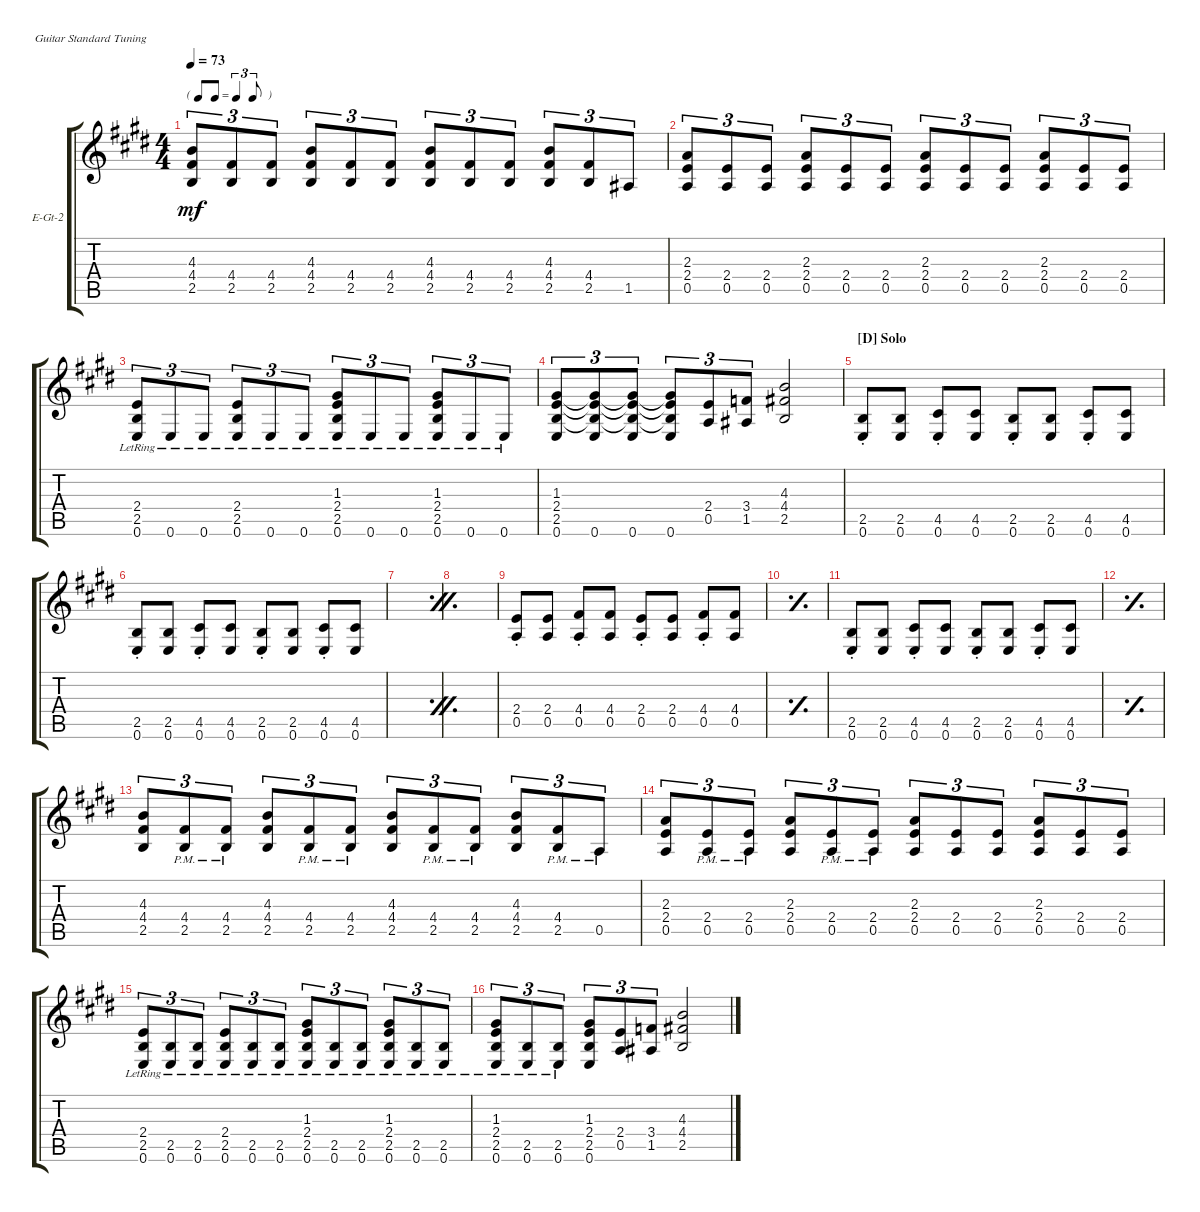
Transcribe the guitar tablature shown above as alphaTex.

\defaultSystemsLayout 4
\bracketExtendMode groupsimilarinstruments
\firstSystemTrackNameOrientation horizontal
\otherSystemsTrackNameOrientation horizontal
\track ("Electric Guitar #2" "E-Gt-2") {instrument overdrivenguitar}
\staff {score tabs}
\tuning (E4 B3 G3 D3 A2 E2)
\ts (4 4)
\tf triplet8th
\tempo 73
\clef g2
\ks e
(4.3 4.4 2.5).8{tu (3 2) dy mf} (2.5 4.4).8{tu (3 2)} (2.5 4.4).8{tu (3 2)} (4.3 4.4 2.5).8{tu (3 2)} (2.5 4.4).8{tu (3 2)} (2.5 4.4).8{tu (3 2)} (4.3 4.4 2.5).8{tu (3 2)} (2.5 4.4).8{tu (3 2)} (2.5 4.4).8{tu (3 2)} (4.3 4.4 2.5).8{tu (3 2)} (2.5 4.4).8{tu (3 2)} 1.5.8{tu (3 2)} |
(2.3 2.4 0.5).8{tu (3 2)} (0.5 2.4).8{tu (3 2)} (0.5 2.4).8{tu (3 2)} (2.3 2.4 0.5).8{tu (3 2)} (0.5 2.4).8{tu (3 2)} (0.5 2.4).8{tu (3 2)} (2.3 2.4 0.5).8{tu (3 2)} (0.5 2.4).8{tu (3 2)} (0.5 2.4).8{tu (3 2)} (2.3 2.4 0.5).8{tu (3 2)} (0.5 2.4).8{tu (3 2)} (0.5 2.4).8{tu (3 2)} |
(2.4{lr} 2.5{lr} 0.6{lr}).8{tu (3 2)} 0.6{lr}.8{tu (3 2)} 0.6{lr}.8{tu (3 2)} (2.5{lr} 0.6{lr} 2.4{lr}).8{tu (3 2)} 0.6{lr}.8{tu (3 2)} 0.6{lr}.8{tu (3 2)} (2.5{lr} 0.6{lr} 1.3{lr} 2.4{lr}).8{tu (3 2)} 0.6{lr}.8{tu (3 2)} 0.6{lr}.8{tu (3 2)} (2.5{lr} 0.6{lr} 1.3{lr} 2.4{lr}).8{tu (3 2)} 0.6{lr}.8{tu (3 2)} 0.6{lr}.8{tu (3 2)} |
(2.5 0.6 1.3 2.4).8{tu (3 2)} (0.6 1.3{t} 2.4{t} 2.5{t}).8{tu (3 2)} (0.6 2.5{t} 2.4{t} 1.3{t}).8{tu (3 2)} (0.6 1.3{t} 2.4{t} 2.5{t}).8{tu (3 2)} (2.4 0.5).8{tu (3 2)} (1.5 3.4).8{tu (3 2)} (4.3 4.4 2.5).2 |
\section ("D" "Solo")
(0.6{st} 2.5{st}).8 (2.5 0.6).8 (4.5{st} 0.6{st}).8 (4.5 0.6).8 (2.5{st} 0.6{st}).8 (2.5 0.6).8 (4.5{st} 0.6{st}).8 (4.5 0.6).8 |
(0.6{st} 2.5{st}).8 (2.5 0.6).8 (4.5{st} 0.6{st}).8 (4.5 0.6).8 (2.5{st} 0.6{st}).8 (2.5 0.6).8 (4.5{st} 0.6{st}).8 (4.5 0.6).8 |
\simile firstofdouble
|
\simile secondofdouble
|
\simile none
(2.4{st} 0.5{st}).8 (0.5 2.4).8 (4.4{st} 0.5{st}).8 (4.4 0.5).8 (2.4{st} 0.5{st}).8 (2.4 0.5).8 (4.4{st} 0.5{st}).8 (4.4 0.5).8 |
\simile simple
|
\simile none
(0.6{st} 2.5{st}).8 (2.5 0.6).8 (4.5{st} 0.6{st}).8 (4.5 0.6).8 (2.5{st} 0.6{st}).8 (2.5 0.6).8 (4.5{st} 0.6{st}).8 (4.5 0.6).8 |
\simile simple
|
\simile none
(4.3 4.4 2.5).8{tu (3 2)} (4.4{pm} 2.5{pm}).8{tu (3 2)} (2.5{pm} 4.4{pm}).8{tu (3 2)} (4.3 4.4 2.5).8{tu (3 2)} (2.5{pm} 4.4{pm}).8{tu (3 2)} (4.4{pm} 2.5{pm}).8{tu (3 2)} (4.3 4.4 2.5).8{tu (3 2)} (2.5{pm} 4.4{pm}).8{tu (3 2)} (2.5{pm} 4.4{pm}).8{tu (3 2)} (4.3 4.4 2.5).8{tu (3 2)} (2.5{pm} 4.4{pm}).8{tu (3 2)} 0.5{pm}.8{tu (3 2)} |
(2.3 2.4 0.5).8{tu (3 2)} (0.5{pm} 2.4{pm}).8{tu (3 2)} (0.5{pm} 2.4{pm}).8{tu (3 2)} (2.3 2.4 0.5).8{tu (3 2)} (0.5{pm} 2.4{pm}).8{tu (3 2)} (0.5{pm} 2.4{pm}).8{tu (3 2)} (2.3 2.4 0.5).8{tu (3 2)} (0.5 2.4).8{tu (3 2)} (0.5 2.4).8{tu (3 2)} (2.3 2.4 0.5).8{tu (3 2)} (0.5 2.4).8{tu (3 2)} (0.5 2.4).8{tu (3 2)} |
(2.4{lr} 2.5{lr} 0.6{lr}).8{tu (3 2)} (0.6{lr} 2.5{lr}).8{tu (3 2)} (0.6{lr} 2.5{lr}).8{tu (3 2)} (2.5{lr} 0.6{lr} 2.4{lr}).8{tu (3 2)} (0.6{lr} 2.5{lr}).8{tu (3 2)} (0.6{lr} 2.5{lr}).8{tu (3 2)} (2.5{lr} 0.6{lr} 1.3{lr} 2.4{lr}).8{tu (3 2)} (0.6{lr} 2.5{lr}).8{tu (3 2)} (0.6{lr} 2.5{lr}).8{tu (3 2)} (2.5{lr} 0.6{lr} 1.3{lr} 2.4{lr}).8{tu (3 2)} (0.6{lr} 2.5{lr}).8{tu (3 2)} (0.6{lr} 2.5{lr}).8{tu (3 2)} |
(2.5{lr} 0.6{lr} 1.3{lr} 2.4{lr}).8{tu (3 2)} (0.6{lr} 2.5{lr}).8{tu (3 2)} (0.6{lr} 2.5{lr}).8{tu (3 2)} (0.6 1.3 2.4 2.5).8{tu (3 2)} (2.4 0.5).8{tu (3 2)} (1.5 3.4).8{tu (3 2)} (4.3 4.4 2.5).2
